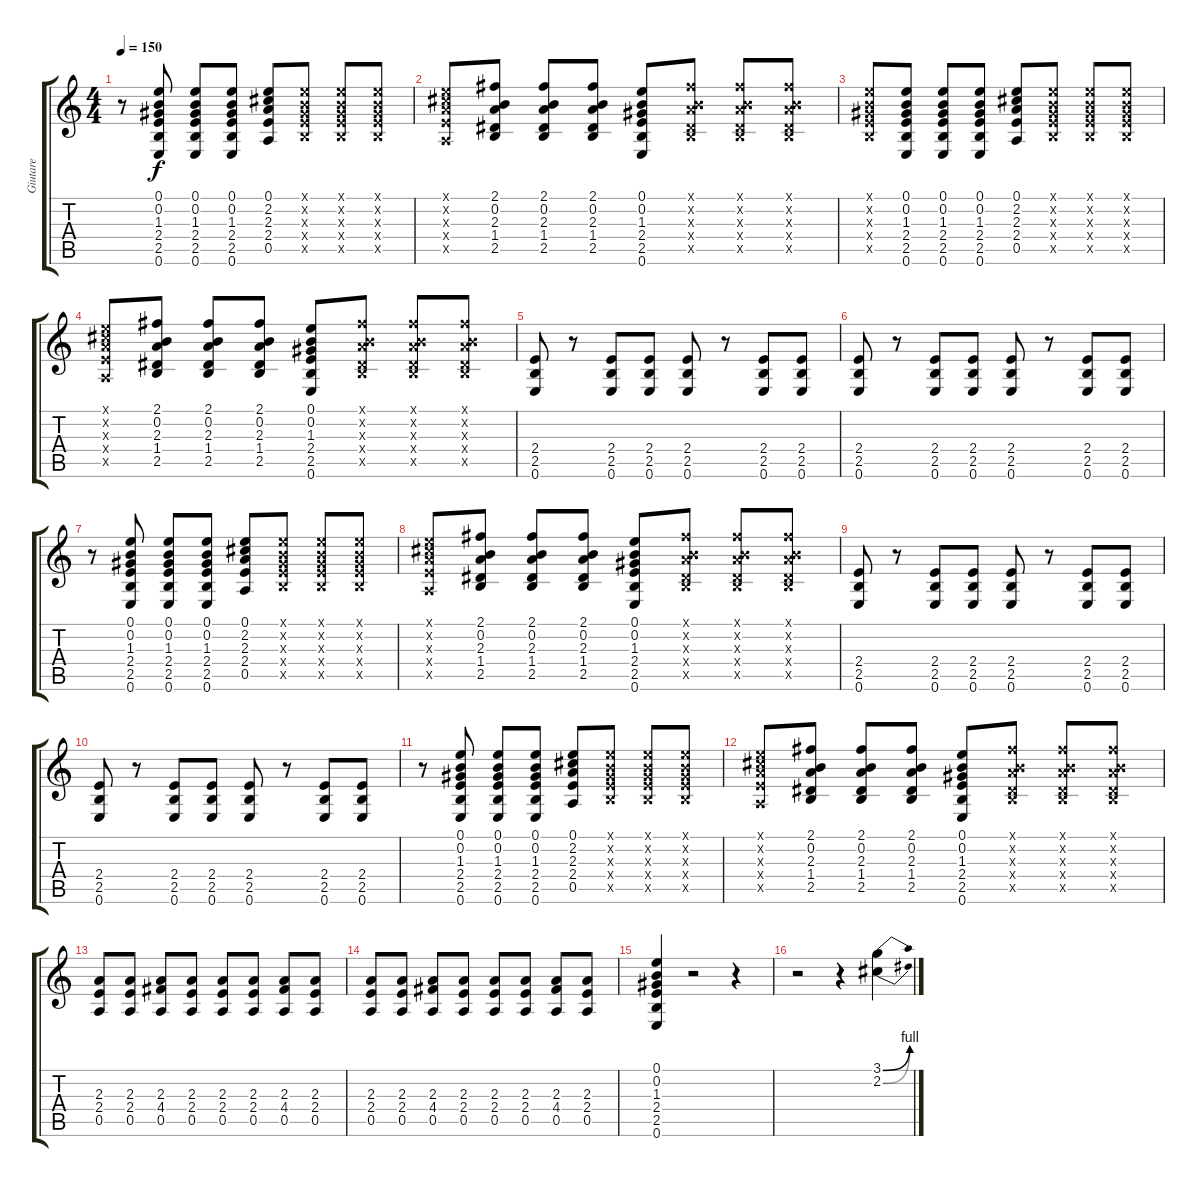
\track ("Giutare" "Giutare") {instrument electricguitarjazz}
\staff {score tabs}
\tuning (E4 B3 G3 D3 A2 E2) {hide}
\ts (4 4)
\tempo 150
\clef g2
\ks c
r.8{dy f} (0.1 0.2 1.3 2.4 2.5 0.6).8 (0.1 0.2 1.3 2.4 2.5 0.6).8 (0.1 0.2 1.3 2.4 2.5 0.6).8 (0.1 2.2 2.3 2.4 0.5).8 (0.1{x} 0.2{x} 1.3{x} 2.4{x} 2.5{x}).8 (0.1{x} 0.2{x} 1.3{x} 2.4{x} 2.5{x}).8 (0.1{x} 0.2{x} 1.3{x} 2.4{x} 2.5{x}).8 |
(0.1{x} 2.2{x} 2.3{x} 2.4{x} 0.5{x}).8 (2.1 0.2 2.3 1.4 2.5).8 (2.1 0.2 2.3 1.4 2.5).8 (2.1 0.2 2.3 1.4 2.5).8 (0.1 0.2 1.3 2.4 2.5 0.6).8 (2.1{x} 0.2{x} 2.3{x} 1.4{x} 2.5{x}).8 (2.1{x} 0.2{x} 2.3{x} 1.4{x} 2.5{x}).8 (2.1{x} 0.2{x} 2.3{x} 1.4{x} 2.5{x}).8 |
(0.1{x} 0.2{x} 1.3{x} 2.4{x} 2.5{x}).8 (0.1 0.2 1.3 2.4 2.5 0.6).8 (0.1 0.2 1.3 2.4 2.5 0.6).8 (0.1 0.2 1.3 2.4 2.5 0.6).8 (0.1 2.2 2.3 2.4 0.5).8 (0.1{x} 0.2{x} 1.3{x} 2.4{x} 2.5{x}).8 (0.1{x} 0.2{x} 1.3{x} 2.4{x} 2.5{x}).8 (0.1{x} 0.2{x} 1.3{x} 2.4{x} 2.5{x}).8 |
(0.1{x} 2.2{x} 2.3{x} 2.4{x} 0.5{x}).8 (2.1 0.2 2.3 1.4 2.5).8 (2.1 0.2 2.3 1.4 2.5).8 (2.1 0.2 2.3 1.4 2.5).8 (0.1 0.2 1.3 2.4 2.5 0.6).8 (2.1{x} 0.2{x} 2.3{x} 1.4{x} 2.5{x}).8 (2.1{x} 0.2{x} 2.3{x} 1.4{x} 2.5{x}).8 (2.1{x} 0.2{x} 2.3{x} 1.4{x} 2.5{x}).8 |
(2.4 2.5 0.6).8 r.8 (2.4 2.5 0.6).8 (2.4 2.5 0.6).8 (2.4 2.5 0.6).8 r.8 (2.4 2.5 0.6).8 (2.4 2.5 0.6).8 |
(2.4 2.5 0.6).8 r.8 (2.4 2.5 0.6).8 (2.4 2.5 0.6).8 (2.4 2.5 0.6).8 r.8 (2.4 2.5 0.6).8 (2.4 2.5 0.6).8 |
r.8 (0.1 0.2 1.3 2.4 2.5 0.6).8 (0.1 0.2 1.3 2.4 2.5 0.6).8 (0.1 0.2 1.3 2.4 2.5 0.6).8 (0.1 2.2 2.3 2.4 0.5).8 (0.1{x} 0.2{x} 1.3{x} 2.4{x} 2.5{x}).8 (0.1{x} 0.2{x} 1.3{x} 2.4{x} 2.5{x}).8 (0.1{x} 0.2{x} 1.3{x} 2.4{x} 2.5{x}).8 |
(0.1{x} 2.2{x} 2.3{x} 2.4{x} 0.5{x}).8 (2.1 0.2 2.3 1.4 2.5).8 (2.1 0.2 2.3 1.4 2.5).8 (2.1 0.2 2.3 1.4 2.5).8 (0.1 0.2 1.3 2.4 2.5 0.6).8 (2.1{x} 0.2{x} 2.3{x} 1.4{x} 2.5{x}).8 (2.1{x} 0.2{x} 2.3{x} 1.4{x} 2.5{x}).8 (2.1{x} 0.2{x} 2.3{x} 1.4{x} 2.5{x}).8 |
(2.4 2.5 0.6).8 r.8 (2.4 2.5 0.6).8 (2.4 2.5 0.6).8 (2.4 2.5 0.6).8 r.8 (2.4 2.5 0.6).8 (2.4 2.5 0.6).8 |
(2.4 2.5 0.6).8 r.8 (2.4 2.5 0.6).8 (2.4 2.5 0.6).8 (2.4 2.5 0.6).8 r.8 (2.4 2.5 0.6).8 (2.4 2.5 0.6).8 |
r.8 (0.1 0.2 1.3 2.4 2.5 0.6).8 (0.1 0.2 1.3 2.4 2.5 0.6).8 (0.1 0.2 1.3 2.4 2.5 0.6).8 (0.1 2.2 2.3 2.4 0.5).8 (0.1{x} 0.2{x} 1.3{x} 2.4{x} 2.5{x}).8 (0.1{x} 0.2{x} 1.3{x} 2.4{x} 2.5{x}).8 (0.1{x} 0.2{x} 1.3{x} 2.4{x} 2.5{x}).8 |
(0.1{x} 2.2{x} 2.3{x} 2.4{x} 0.5{x}).8 (2.1 0.2 2.3 1.4 2.5).8 (2.1 0.2 2.3 1.4 2.5).8 (2.1 0.2 2.3 1.4 2.5).8 (0.1 0.2 1.3 2.4 2.5 0.6).8 (2.1{x} 0.2{x} 2.3{x} 1.4{x} 2.5{x}).8 (2.1{x} 0.2{x} 2.3{x} 1.4{x} 2.5{x}).8 (2.1{x} 0.2{x} 2.3{x} 1.4{x} 2.5{x}).8 |
(2.3 2.4 0.5).8 (2.3 2.4 0.5).8 (2.3 4.4 0.5).8 (2.3 2.4 0.5).8 (2.3 2.4 0.5).8 (2.3 2.4 0.5).8 (2.3 4.4 0.5).8 (2.3 2.4 0.5).8 |
(2.3 2.4 0.5).8 (2.3 2.4 0.5).8 (2.3 4.4 0.5).8 (2.3 2.4 0.5).8 (2.3 2.4 0.5).8 (2.3 2.4 0.5).8 (2.3 4.4 0.5).8 (2.3 2.4 0.5).8 |
(0.1 0.2 1.3 2.4 2.5 0.6).4 r.2 r.4 |
r.2 r.4 (3.1{be (bend 0 0 60 4)} 2.2{be (bend 0 0 60 4)}).4
